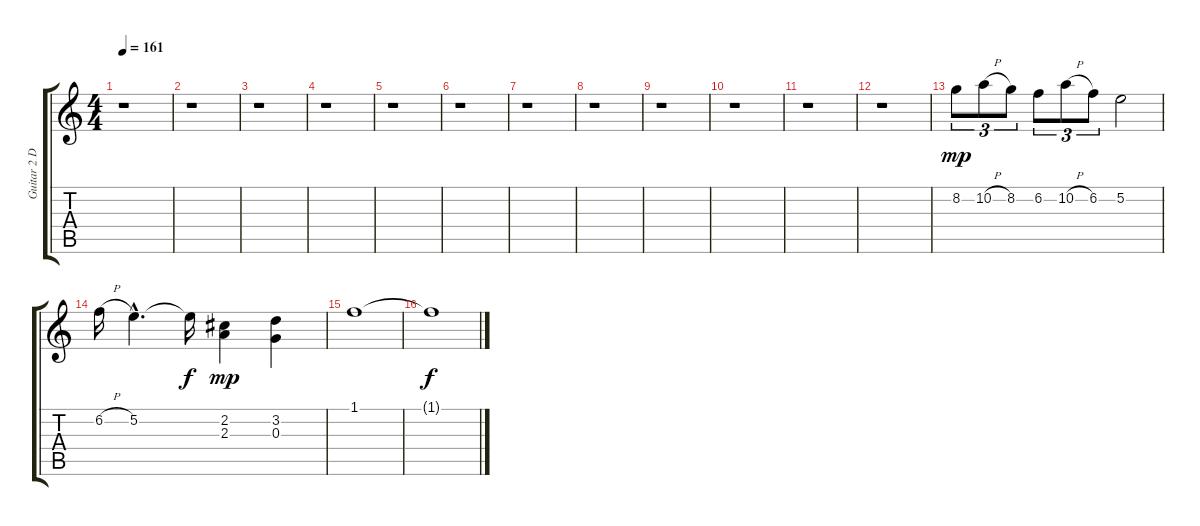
\track ("Guitar 2 Drop D" "Guitar 2 D") {instrument electricguitarclean}
\staff {score tabs}
\tuning (E4 B3 G3 D3 A2 D2) {hide}
\ts (4 4)
\tempo 161
\clef g2
\ks c
r.1{dy mp} |
r.1 |
r.1 |
r.1 |
r.1 |
r.1 |
r.1 |
r.1 |
r.1 |
r.1 |
r.1 |
r.1 |
8.2.8{tu (3 2)} 10.2{h}.8{tu (3 2)} 8.2.8{tu (3 2)} 6.2.8{tu (3 2)} 10.2{h}.8{tu (3 2)} 6.2.8{tu (3 2)} 5.2.2 |
6.2{h}.16 5.2{hac}.4{d} 5.2{t}.16{dy f} (2.2 2.3).4{dy mp} (3.2 0.3).4 |
1.1.1 |
1.1{t}.1{dy f}
